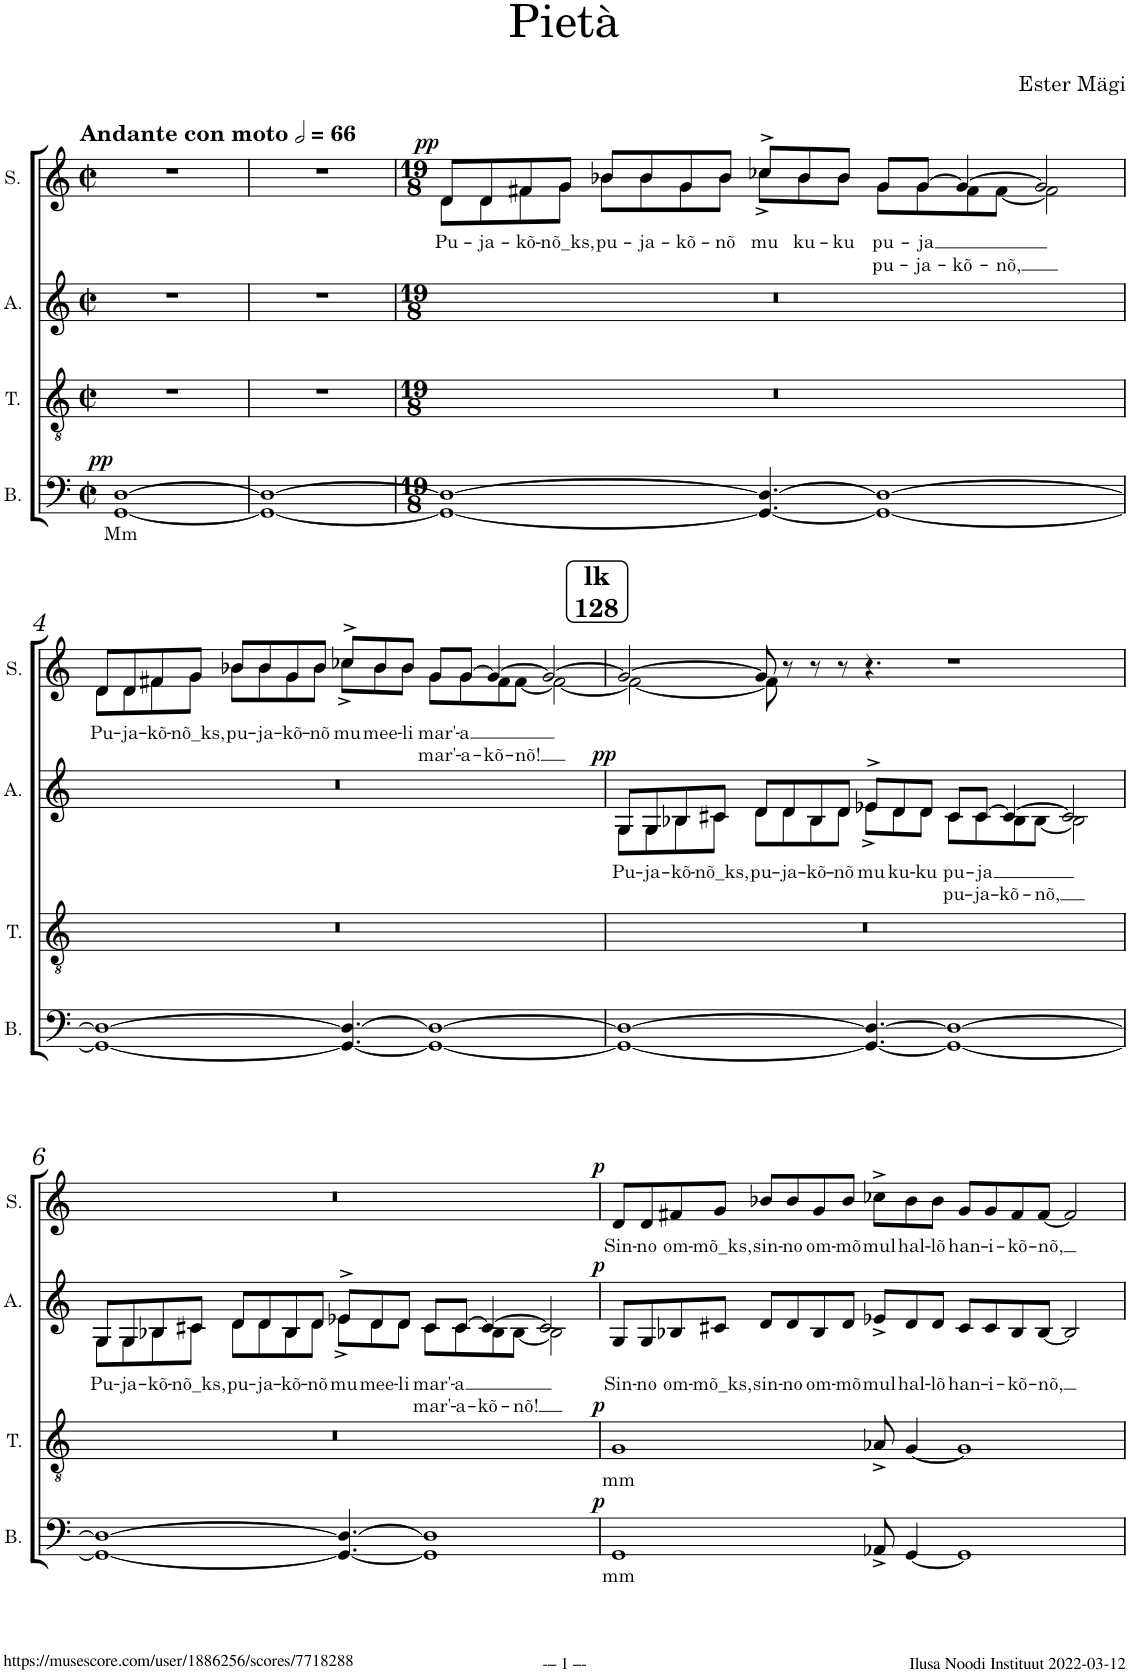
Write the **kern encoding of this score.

**kern	**text	**dynam	**kern	**text	**dynam	**kern	**text	**text	**dynam	**kern	**text	**text	**dynam
*part4	*part4	*part4	*part3	*part3	*part3	*part2	*part2	*part2	*part2	*part1	*part1	*part1	*part1
*staff4	*staff4	*staff4	*staff3	*staff3	*staff3	*staff2	*staff2	*staff2	*staff2	*staff1	*staff1	*staff1	*staff1
*I"B.	*	*	*I"T.	*	*	*I"A.	*	*	*	*I"S.	*	*	*
*I'B.	*	*	*I'T.	*	*	*I'A.	*	*	*	*I'S.	*	*	*
*clefF4	*	*	*clefGv2	*	*	*clefG2	*	*	*	*clefG2	*	*	*
*k[]	*	*	*k[]	*	*	*k[]	*	*	*	*k[]	*	*	*
*M2/2	*	*	*M2/2	*	*	*M2/2	*	*	*	*M2/2	*	*	*
*met(c|)	*	*	*met(c|)	*	*	*met(c|)	*	*	*	*met(c|)	*	*	*
*MM132	*	*	*MM132	*	*	*MM132	*	*	*	*MM132	*	*	*
=1	=1	=1	=1	=1	=1	=1	=1	=1	=1	=1	=1	=1	=1
!	!	!	!	!	!	!	!	!	!	!LO:TX:a:B:t=Andante con moto	!	!	!
!	!LO:LY:b	!LO:DY:a	!	!	!	!	!	!	!	!	!	!	!
[1GG [1D	Mm	pp	1r	.	.	1r	.	.	.	1r	.	.	.
=2	=2	=2	=2	=2	=2	=2	=2	=2	=2	=2	=2	=2	=2
1GG_ 1D_	.	.	1r	.	.	1r	.	.	.	1r	.	.	.
=3	=3	=3	=3	=3	=3	=3	=3	=3	=3	=3	=3	=3	=3
*M19/8	*	*	*M19/8	*	*	*M19/8	*	*	*	*M19/8	*	*	*
!	!	!	!	!	!	!	!	!	!	!	!LO:LY:b	!	!LO:DY:a
*	*	*	*	*	*	*	*	*	*	*^	*	*	*
1GG_ 1D_	.	.	8%19r	.	.	8%19r	.	.	.	8d/L	8d\L	Pu-	.	pp
!	!	!	!	!	!	!	!	!	!	!	!	!LO:LY:b	!	!
.	.	.	.	.	.	.	.	.	.	8d/	8d\	-ja-	.	.
!	!	!	!	!	!	!	!	!	!	!	!	!LO:LY:b	!	!
.	.	.	.	.	.	.	.	.	.	8f#X/	8f#\	-kõ-	.	.
!	!	!	!	!	!	!	!	!	!	!	!	!LO:LY:b	!	!
.	.	.	.	.	.	.	.	.	.	8g/J	8g\J	-nõ_ks,	.	.
!	!	!	!	!	!	!	!	!	!	!	!	!LO:LY:b	!	!
.	.	.	.	.	.	.	.	.	.	8b-X/L	8b-\L	pu-	.	.
!	!	!	!	!	!	!	!	!	!	!	!	!LO:LY:b	!	!
.	.	.	.	.	.	.	.	.	.	8b-/	8b-\	-ja-	.	.
!	!	!	!	!	!	!	!	!	!	!	!	!LO:LY:b	!	!
.	.	.	.	.	.	.	.	.	.	8g/	8g\	-kõ-	.	.
!	!	!	!	!	!	!	!	!	!	!	!	!LO:LY:b	!	!
.	.	.	.	.	.	.	.	.	.	8b-/J	8b-\J	-nõ	.	.
!	!	!	!	!	!	!	!	!	!	!	!	!LO:LY:b	!	!
4.GG/_ 4.D/_	.	.	.	.	.	.	.	.	.	8cc-X^/L	8cc-X^\L	mu	.	.
!	!	!	!	!	!	!	!	!	!	!	!	!LO:LY:b	!	!
.	.	.	.	.	.	.	.	.	.	8b-/	8b-\	ku-	.	.
!	!	!	!	!	!	!	!	!	!	!	!	!LO:LY:b	!	!
.	.	.	.	.	.	.	.	.	.	8b-/J	8b-\J	-ku	.	.
!	!	!	!	!	!	!	!	!	!	!	!	!LO:LY:b	!	!
!	!	!	!	!	!	!	!	!	!	!	!	!	!LO:LY:b	!
1GG_ 1D_	.	.	.	.	.	.	.	.	.	8g/L	8g\L	.	pu-	.
!	!	!	!	!	!	!	!	!	!	!	!	!LO:LY:b	!	!
!	!	!	!	!	!	!	!	!	!	!	!	!	!LO:LY:b	!
.	.	.	.	.	.	.	.	.	.	[8g/J	8g\	.	-ja-	.
!	!	!	!	!	!	!	!	!	!	!	!	!	!LO:LY:b	!
.	.	.	.	.	.	.	.	.	.	4g/_	8f#\	.	-kõ-	.
!	!	!	!	!	!	!	!	!	!	!	!	!	!LO:LY:b	!
.	.	.	.	.	.	.	.	.	.	.	[8f#\J	.	-nõ,	.
.	.	.	.	.	.	.	.	.	.	2g/]	2f#\]	.	.	.
!!LO:LB:g=z	!!
=4	=4	=4	=4	=4	=4	=4	=4	=4	=4	=4	=4	=4	=4	=4
!	!	!	!	!	!	!	!	!	!	!	!	!LO:LY:b	!	!
1GG_ 1D_	.	.	8%19r	.	.	8%19r	.	.	.	8d/L	8d\L	Pu-	.	.
!	!	!	!	!	!	!	!	!	!	!	!	!LO:LY:b	!	!
.	.	.	.	.	.	.	.	.	.	8d/	8d\	-ja-	.	.
!	!	!	!	!	!	!	!	!	!	!	!	!LO:LY:b	!	!
.	.	.	.	.	.	.	.	.	.	8f#X/	8f#\	-kõ-	.	.
!	!	!	!	!	!	!	!	!	!	!	!	!LO:LY:b	!	!
.	.	.	.	.	.	.	.	.	.	8g/J	8g\J	-nõ_ks,	.	.
!	!	!	!	!	!	!	!	!	!	!	!	!LO:LY:b	!	!
.	.	.	.	.	.	.	.	.	.	8b-X/L	8b-\L	pu-	.	.
!	!	!	!	!	!	!	!	!	!	!	!	!LO:LY:b	!	!
.	.	.	.	.	.	.	.	.	.	8b-/	8b-\	-ja-	.	.
!	!	!	!	!	!	!	!	!	!	!	!	!LO:LY:b	!	!
.	.	.	.	.	.	.	.	.	.	8g/	8g\	-kõ-	.	.
!	!	!	!	!	!	!	!	!	!	!	!	!LO:LY:b	!	!
.	.	.	.	.	.	.	.	.	.	8b-/J	8b-\J	-nõ	.	.
!	!	!	!	!	!	!	!	!	!	!	!	!LO:LY:b	!	!
4.GG/_ 4.D/_	.	.	.	.	.	.	.	.	.	8cc-X^/L	8cc-X^\L	mu	.	.
!	!	!	!	!	!	!	!	!	!	!	!	!LO:LY:b	!	!
.	.	.	.	.	.	.	.	.	.	8b-/	8b-\	mee-	.	.
!	!	!	!	!	!	!	!	!	!	!	!	!LO:LY:b	!	!
.	.	.	.	.	.	.	.	.	.	8b-/J	8b-\J	-li	.	.
!	!	!	!	!	!	!	!	!	!	!	!	!LO:LY:b	!	!
!	!	!	!	!	!	!	!	!	!	!	!	!	!LO:LY:b	!
1GG_ 1D_	.	.	.	.	.	.	.	.	.	8g/L	8g\L	.	mar'-	.
!	!	!	!	!	!	!	!	!	!	!	!	!LO:LY:b	!	!
!	!	!	!	!	!	!	!	!	!	!	!	!	!LO:LY:b	!
.	.	.	.	.	.	.	.	.	.	[8g/J	8g\	.	-a-	.
!	!	!	!	!	!	!	!	!	!	!	!	!	!LO:LY:b	!
.	.	.	.	.	.	.	.	.	.	4g/_	8f#\	.	-kõ-	.
!	!	!	!	!	!	!	!	!	!	!	!	!	!LO:LY:b	!
.	.	.	.	.	.	.	.	.	.	.	[8f#\J	.	-nõ!	.
.	.	.	.	.	.	.	.	.	.	2g/_	2f#\_	.	.	.
!!LO:REH:place=s1:a:t=128	!!
!!LO:REH:place=s1:a:B:cj:fs=14:t=lk	!!
=5	=5	=5	=5	=5	=5	=5	=5	=5	=5	=5	=5	=5	=5	=5
!	!	!	!	!	!	!	!LO:LY:b	!	!LO:DY:a	!	!	!	!	!
*	*	*	*	*	*	*^	*	*	*	*	*	*	*	*
1GG_ 1D_	.	.	8%19r	.	.	8G/L	8G\L	Pu-	.	pp	2g/_	2f#\_	.	.	.
!	!	!	!	!	!	!	!	!LO:LY:b	!	!	!	!	!	!	!
.	.	.	.	.	.	8G/	8G\	-ja-	.	.	.	.	.	.	.
!	!	!	!	!	!	!	!	!LO:LY:b	!	!	!	!	!	!	!
.	.	.	.	.	.	8B-X/	8B-\	-kõ-	.	.	.	.	.	.	.
!	!	!	!	!	!	!	!	!LO:LY:b	!	!	!	!	!	!	!
.	.	.	.	.	.	8c#X/J	8c#\J	-nõ_ks,	.	.	.	.	.	.	.
!	!	!	!	!	!	!	!	!LO:LY:b	!	!	!	!	!	!	!
.	.	.	.	.	.	8d/L	8d\L	pu-	.	.	8g/]	8f#\]	.	.	.
!	!	!	!	!	!	!	!	!LO:LY:b	!	!	!	!	!	!	!
.	.	.	.	.	.	8d/	8d\	-ja-	.	.	8r	1..ryy	.	.	.
!	!	!	!	!	!	!	!	!LO:LY:b	!	!	!	!	!	!	!
.	.	.	.	.	.	8B-/	8B-\	-kõ-	.	.	8r	.	.	.	.
!	!	!	!	!	!	!	!	!LO:LY:b	!	!	!	!	!	!	!
.	.	.	.	.	.	8d/J	8d\J	-nõ	.	.	8r	.	.	.	.
!	!	!	!	!	!	!	!	!LO:LY:b	!	!	!	!	!	!	!
4.GG/_ 4.D/_	.	.	.	.	.	8e-X^/L	8e-^\L	mu	.	.	4.r	.	.	.	.
!	!	!	!	!	!	!	!	!LO:LY:b	!	!	!	!	!	!	!
.	.	.	.	.	.	8d/	8d\	ku-	.	.	.	.	.	.	.
!	!	!	!	!	!	!	!	!LO:LY:b	!	!	!	!	!	!	!
.	.	.	.	.	.	8d/J	8d\J	-ku	.	.	.	.	.	.	.
!	!	!	!	!	!	!	!	!LO:LY:b	!	!	!	!	!	!	!
!	!	!	!	!	!	!	!	!	!LO:LY:b	!	!	!	!	!	!
1GG_ 1D_	.	.	.	.	.	8c#/L	8c#\L	.	pu-	.	1r	.	.	.	.
!	!	!	!	!	!	!	!	!LO:LY:b	!	!	!	!	!	!	!
!	!	!	!	!	!	!	!	!	!LO:LY:b	!	!	!	!	!	!
.	.	.	.	.	.	[8c#/J	8c#\	.	-ja-	.	.	.	.	.	.
!	!	!	!	!	!	!	!	!	!LO:LY:b	!	!	!	!	!	!
.	.	.	.	.	.	4c#/_	8B-\	.	-kõ-	.	.	.	.	.	.
!	!	!	!	!	!	!	!	!	!LO:LY:b	!	!	!	!	!	!
.	.	.	.	.	.	.	[8B-\J	.	-nõ,	.	.	.	.	.	.
.	.	.	.	.	.	2c#/]	2B-\]	.	.	.	.	.	.	.	.
*	*	*	*	*	*	*	*	*	*	*	*v	*v	*	*	*
!!LO:LB:g=z
=6	=6	=6	=6	=6	=6	=6	=6	=6	=6	=6	=6	=6	=6	=6
!	!	!	!	!	!	!	!	!LO:LY:b	!	!	!	!	!	!
1GG_ 1D_	.	.	8%19r	.	.	8G/L	8G\L	Pu-	.	.	8%19r	.	.	.
!	!	!	!	!	!	!	!	!LO:LY:b	!	!	!	!	!	!
.	.	.	.	.	.	8G/	8G\	-ja-	.	.	.	.	.	.
!	!	!	!	!	!	!	!	!LO:LY:b	!	!	!	!	!	!
.	.	.	.	.	.	8B-X/	8B-\	-kõ-	.	.	.	.	.	.
!	!	!	!	!	!	!	!	!LO:LY:b	!	!	!	!	!	!
.	.	.	.	.	.	8c#X/J	8c#\J	-nõ_ks,	.	.	.	.	.	.
!	!	!	!	!	!	!	!	!LO:LY:b	!	!	!	!	!	!
.	.	.	.	.	.	8d/L	8d\L	pu-	.	.	.	.	.	.
!	!	!	!	!	!	!	!	!LO:LY:b	!	!	!	!	!	!
.	.	.	.	.	.	8d/	8d\	-ja-	.	.	.	.	.	.
!	!	!	!	!	!	!	!	!LO:LY:b	!	!	!	!	!	!
.	.	.	.	.	.	8B-/	8B-\	-kõ-	.	.	.	.	.	.
!	!	!	!	!	!	!	!	!LO:LY:b	!	!	!	!	!	!
.	.	.	.	.	.	8d/J	8d\J	-nõ	.	.	.	.	.	.
!	!	!	!	!	!	!	!	!LO:LY:b	!	!	!	!	!	!
4.GG/_ 4.D/_	.	.	.	.	.	8e-X^/L	8e-^\L	mu	.	.	.	.	.	.
!	!	!	!	!	!	!	!	!LO:LY:b	!	!	!	!	!	!
.	.	.	.	.	.	8d/	8d\	mee-	.	.	.	.	.	.
!	!	!	!	!	!	!	!	!LO:LY:b	!	!	!	!	!	!
.	.	.	.	.	.	8d/J	8d\J	-li	.	.	.	.	.	.
!	!	!	!	!	!	!	!	!LO:LY:b	!	!	!	!	!	!
!	!	!	!	!	!	!	!	!	!LO:LY:b	!	!	!	!	!
1GG] 1D]	.	.	.	.	.	8c#/L	8c#\L	.	mar'-	.	.	.	.	.
!	!	!	!	!	!	!	!	!LO:LY:b	!	!	!	!	!	!
!	!	!	!	!	!	!	!	!	!LO:LY:b	!	!	!	!	!
.	.	.	.	.	.	[8c#/J	8c#\	.	-a-	.	.	.	.	.
!	!	!	!	!	!	!	!	!	!LO:LY:b	!	!	!	!	!
.	.	.	.	.	.	4c#/_	8B-\	.	-kõ-	.	.	.	.	.
!	!	!	!	!	!	!	!	!	!LO:LY:b	!	!	!	!	!
.	.	.	.	.	.	.	[8B-\J	.	-nõ!	.	.	.	.	.
.	.	.	.	.	.	2c#/]	2B-\]	.	.	.	.	.	.	.
=7	=7	=7	=7	=7	=7	=7	=7	=7	=7	=7	=7	=7	=7	=7
!	!LO:LY:b	!LO:DY:a	!	!LO:LY:b	!LO:DY:a	!	!	!LO:LY:b	!	!LO:DY:a	!	!LO:LY:b	!	!LO:DY:a
*	*	*	*	*	*	*v	*v	*	*	*	*	*	*	*
1GG	mm	p	1G	mm	p	8G/L	Sin-	.	p	8d/L	Sin-	.	p
!	!	!	!	!	!	!	!LO:LY:b	!	!	!	!LO:LY:b	!	!
.	.	.	.	.	.	8G/	-no	.	.	8d/	-no	.	.
!	!	!	!	!	!	!	!LO:LY:b	!	!	!	!LO:LY:b	!	!
.	.	.	.	.	.	8B-X/	om-	.	.	8f#X/	om-	.	.
!	!	!	!	!	!	!	!LO:LY:b	!	!	!	!LO:LY:b	!	!
.	.	.	.	.	.	8c#X/J	-mõ_ks,	.	.	8g/J	-mõ_ks,	.	.
!	!	!	!	!	!	!	!LO:LY:b	!	!	!	!LO:LY:b	!	!
.	.	.	.	.	.	8d/L	sin-	.	.	8b-X/L	sin-	.	.
!	!	!	!	!	!	!	!LO:LY:b	!	!	!	!LO:LY:b	!	!
.	.	.	.	.	.	8d/	-no	.	.	8b-/	-no	.	.
!	!	!	!	!	!	!	!LO:LY:b	!	!	!	!LO:LY:b	!	!
.	.	.	.	.	.	8B-/	om-	.	.	8g/	om-	.	.
!	!	!	!	!	!	!	!LO:LY:b	!	!	!	!LO:LY:b	!	!
.	.	.	.	.	.	8d/J	-mõ	.	.	8b-/J	-mõ	.	.
!	!	!	!	!	!	!	!LO:LY:b	!	!	!	!LO:LY:b	!	!
8AA-X^/	.	.	8A-X^/	.	.	8e-X^/L	mul	.	.	8cc-X^\L	mul	.	.
!	!	!	!	!	!	!	!LO:LY:b	!	!	!	!LO:LY:b	!	!
[4GG/	.	.	[4G/	.	.	8d/	hal-	.	.	8b-\	hal-	.	.
!	!	!	!	!	!	!	!LO:LY:b	!	!	!	!LO:LY:b	!	!
.	.	.	.	.	.	8d/J	-lõ	.	.	8b-\J	-lõ	.	.
!	!	!	!	!	!	!	!LO:LY:b	!	!	!	!LO:LY:b	!	!
1GG]	.	.	1G]	.	.	8c#/L	han-	.	.	8g/L	han-	.	.
!	!	!	!	!	!	!	!LO:LY:b	!	!	!	!LO:LY:b	!	!
.	.	.	.	.	.	8c#/	-i-	.	.	8g/	-i-	.	.
!	!	!	!	!	!	!	!LO:LY:b	!	!	!	!LO:LY:b	!	!
.	.	.	.	.	.	8B-/	-kõ-	.	.	8f#/	-kõ-	.	.
!	!	!	!	!	!	!	!LO:LY:b	!	!	!	!LO:LY:b	!	!
.	.	.	.	.	.	[8B-/J	-nõ,	.	.	[8f#/J	-nõ,	.	.
.	.	.	.	.	.	2B-/]	.	.	.	2f#/]	.	.	.
=	=	=	=	=	=	=	=	=	=	=	=	=	=
*-	*-	*-	*-	*-	*-	*-	*-	*-	*-	*-	*-	*-	*-
